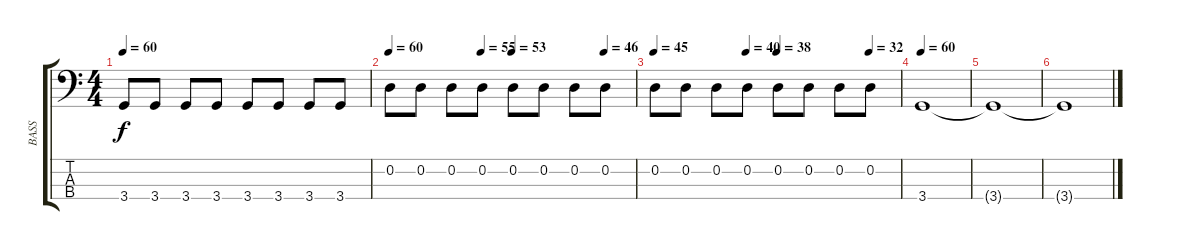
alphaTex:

\track (" BASS" " BASS") {instrument electricbassfinger}
\staff {score tabs}
\tuning (G2 D2 A1 E1) {hide}
\ts (4 4)
\tempo 60
\clef f4
\ks c
3.4.8{dy f} 3.4.8 3.4.8 3.4.8 3.4.8 3.4.8 3.4.8 3.4.8 |
\tempo 60
\tempo (55 0.375)
\tempo (53 0.5)
\tempo (46 0.875)
0.2.8 0.2.8 0.2.8 0.2.8 0.2.8 0.2.8 0.2.8 0.2.8 |
\tempo 45
\tempo (40 0.375)
\tempo (38 0.5)
\tempo (32 0.875)
0.2.8 0.2.8 0.2.8 0.2.8 0.2.8 0.2.8 0.2.8 0.2.8 |
\tempo 60
3.4.1 |
3.4{t}.1 |
3.4{t}.1
